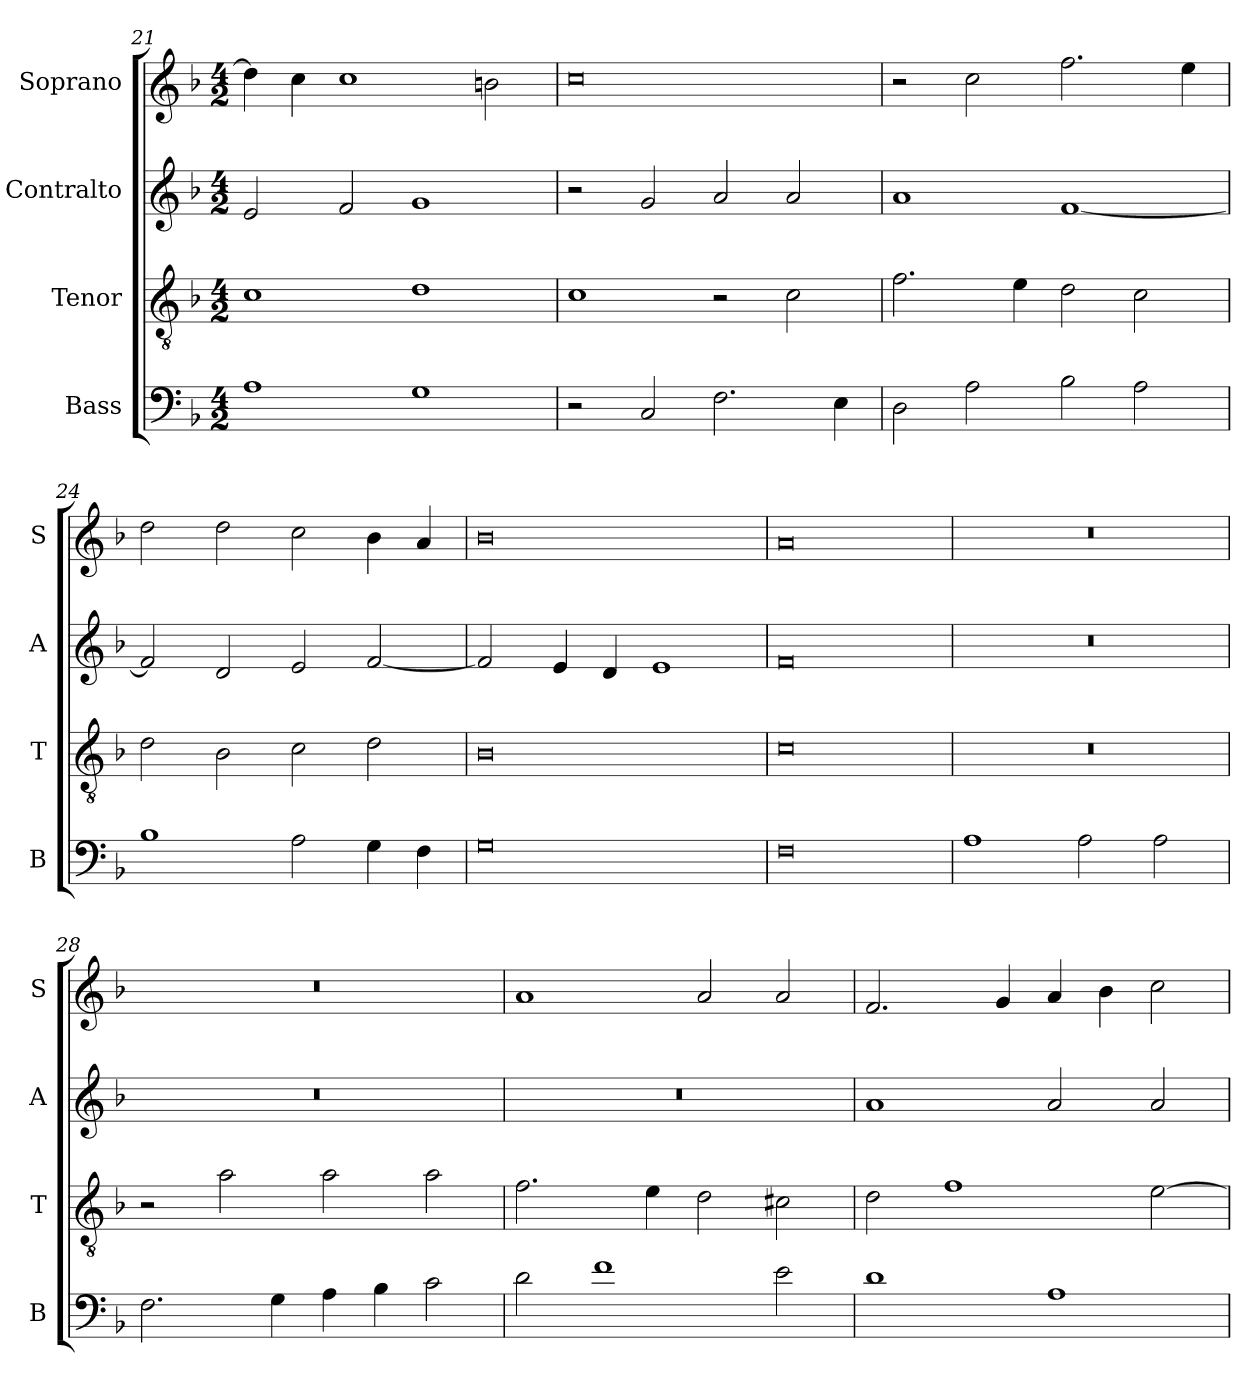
**kern	**kern	**kern	**kern
*part4	*part3	*part2	*part1
*staff4	*staff3	*staff2	*staff1
*I"Bass	*I"Tenor	*I"Contralto	*I"Soprano
*I'B	*I'T	*I'A	*I'S
*clefF4	*clefGv2	*clefG2	*clefG2
*k[b-]	*k[b-]	*k[b-]	*k[b-]
*D:aeo	*D:aeo	*D:aeo	*D:aeo
*M4/2	*M4/2	*M4/2	*M4/2
=21	=21	=21	=21
1A	1c	2e	4dd]
.	.	.	4cc
.	.	2f	1cc
1G	1d	1g	.
.	.	.	2bn
=22	=22	=22	=22
2r	1c	2r	0cc
2C	.	2g	.
2.F	2r	2a	.
.	2c	2a	.
4E	.	.	.
=23	=23	=23	=23
2D	2.f	1a	2r
2A	.	.	2cc
.	4e	.	.
2B-	2d	[1f	2.ff
2A	2c	.	.
.	.	.	4ee
=24	=24	=24	=24
1B-	2d	2f]	2dd
.	2B-	2d	2dd
2A	2c	2e	2cc
4G	2d	[2f	4b-
4F	.	.	4a
=25	=25	=25	=25
0G	0B-	2f]	0b-
.	.	4e	.
.	.	4d	.
.	.	1e	.
=26	=26	=26	=26
0F	0c	0f	0a
=27	=27	=27	=27
1A	0r	0r	0r
2A	.	.	.
2A	.	.	.
=28	=28	=28	=28
2.F	2r	0r	0r
.	2a	.	.
4G	.	.	.
4A	2a	.	.
4B-	.	.	.
2c	2a	.	.
=29	=29	=29	=29
2d	2.f	0r	1a
1f	.	.	.
.	4e	.	.
.	2d	.	2a
2e	2c#X	.	2a
=30	=30	=30	=30
1d	2d	1a	2.f
.	1f	.	.
.	.	.	4g
1A	.	2a	4a
.	.	.	4b-
.	[2e	2a	2cc
=	=	=	=
*-	*-	*-	*-
